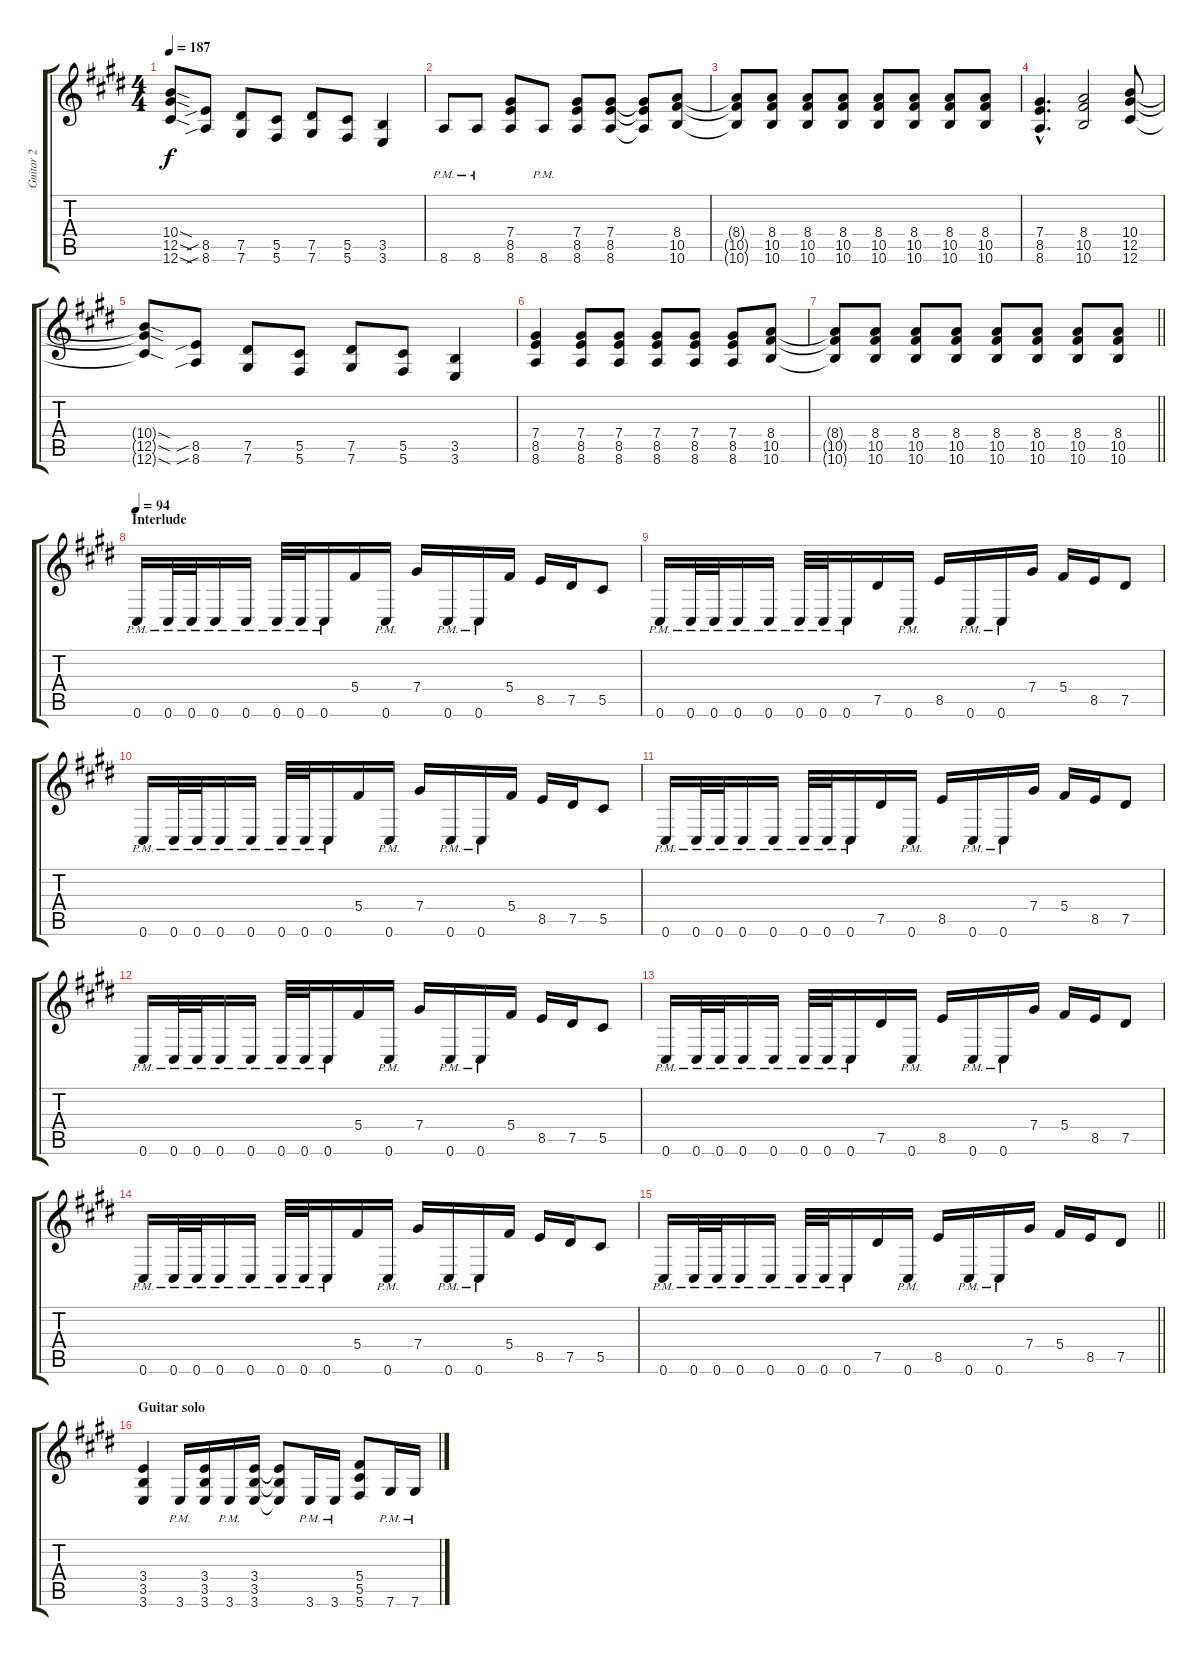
\track ("Guitar 2" "Guitar 2") {instrument overdrivenguitar}
\staff {score tabs}
\tuning (Eb4 Bb3 Gb3 Db3 Ab2 Db2) {hide}
\ts (4 4)
\tempo 187
\clef g2
\ks e
(10.4{sod t} 12.5{sod t} 12.6{sod t}).8{dy f} (8.5{sib} 8.6{sib}).8 (7.5 7.6).8 (5.5 5.6).8 (7.5 7.6).8 (5.5 5.6).8 (3.5 3.6).4 |
8.6{pm}.8 8.6{pm}.8 (7.4 8.5 8.6).8 8.6{pm}.8 (7.4 8.5 8.6).8 (7.4 8.5 8.6).8 (7.4{t} 8.5{t} 8.6{t}).8 (8.4 10.5 10.6).8 |
(8.4{t} 10.5{t} 10.6{t}).8 (8.4 10.5 10.6).8 (8.4 10.5 10.6).8 (8.4 10.5 10.6).8 (8.4 10.5 10.6).8 (8.4 10.5 10.6).8 (8.4 10.5 10.6).8 (8.4 10.5 10.6).8 |
(7.4{hac} 8.5{hac} 8.6{hac}).4{d} (8.4 10.5 10.6).2 (10.4 12.5 12.6).8 |
(10.4{sod t} 12.5{sod t} 12.6{sod t}).8 (8.5{sib} 8.6{sib}).8 (7.5 7.6).8 (5.5 5.6).8 (7.5 7.6).8 (5.5 5.6).8 (3.5 3.6).4 |
(7.4 8.5 8.6).4 (7.4 8.5 8.6).8 (7.4 8.5 8.6).8 (7.4 8.5 8.6).8 (7.4 8.5 8.6).8 (7.4 8.5 8.6).8 (8.4 10.5 10.6).8 |
\barLineRight lightlight
(8.4{t} 10.5{t} 10.6{t}).8 (8.4 10.5 10.6).8 (8.4 10.5 10.6).8 (8.4 10.5 10.6).8 (8.4 10.5 10.6).8 (8.4 10.5 10.6).8 (8.4 10.5 10.6).8 (8.4 10.5 10.6).8 |
\section ("" "Interlude")
\tempo 94
0.6{pm}.16 0.6{pm}.32 0.6{pm}.32 0.6{pm}.16 0.6{pm}.16 0.6{pm}.32 0.6{pm}.32 0.6{pm}.16 5.4.16 0.6{pm}.16 7.4.16 0.6{pm}.16 0.6{pm}.16 5.4.16 8.5.16 7.5.16 5.5.8 |
0.6{pm}.16 0.6{pm}.32 0.6{pm}.32 0.6{pm}.16 0.6{pm}.16 0.6{pm}.32 0.6{pm}.32 0.6{pm}.16 7.5.16 0.6{pm}.16 8.5.16 0.6{pm}.16 0.6{pm}.16 7.4.16 5.4.16 8.5.16 7.5.8 |
0.6{pm}.16 0.6{pm}.32 0.6{pm}.32 0.6{pm}.16 0.6{pm}.16 0.6{pm}.32 0.6{pm}.32 0.6{pm}.16 5.4.16 0.6{pm}.16 7.4.16 0.6{pm}.16 0.6{pm}.16 5.4.16 8.5.16 7.5.16 5.5.8 |
0.6{pm}.16 0.6{pm}.32 0.6{pm}.32 0.6{pm}.16 0.6{pm}.16 0.6{pm}.32 0.6{pm}.32 0.6{pm}.16 7.5.16 0.6{pm}.16 8.5.16 0.6{pm}.16 0.6{pm}.16 7.4.16 5.4.16 8.5.16 7.5.8 |
0.6{pm}.16 0.6{pm}.32 0.6{pm}.32 0.6{pm}.16 0.6{pm}.16 0.6{pm}.32 0.6{pm}.32 0.6{pm}.16 5.4.16 0.6{pm}.16 7.4.16 0.6{pm}.16 0.6{pm}.16 5.4.16 8.5.16 7.5.16 5.5.8 |
0.6{pm}.16 0.6{pm}.32 0.6{pm}.32 0.6{pm}.16 0.6{pm}.16 0.6{pm}.32 0.6{pm}.32 0.6{pm}.16 7.5.16 0.6{pm}.16 8.5.16 0.6{pm}.16 0.6{pm}.16 7.4.16 5.4.16 8.5.16 7.5.8 |
0.6{pm}.16 0.6{pm}.32 0.6{pm}.32 0.6{pm}.16 0.6{pm}.16 0.6{pm}.32 0.6{pm}.32 0.6{pm}.16 5.4.16 0.6{pm}.16 7.4.16 0.6{pm}.16 0.6{pm}.16 5.4.16 8.5.16 7.5.16 5.5.8 |
\barLineRight lightlight
0.6{pm}.16 0.6{pm}.32 0.6{pm}.32 0.6{pm}.16 0.6{pm}.16 0.6{pm}.32 0.6{pm}.32 0.6{pm}.16 7.5.16 0.6{pm}.16 8.5.16 0.6{pm}.16 0.6{pm}.16 7.4.16 5.4.16 8.5.16 7.5.8 |
\section ("" "Guitar solo")
(3.4 3.5 3.6).4 3.6{pm}.16 (3.4 3.5 3.6).16 3.6{pm}.16 (3.4 3.5 3.6).16 (3.4{t} 3.5{t} 3.6{t}).8 3.6{pm}.16 3.6{pm}.16 (5.4 5.5 5.6).8 7.6{pm}.16 7.6{pm}.16
